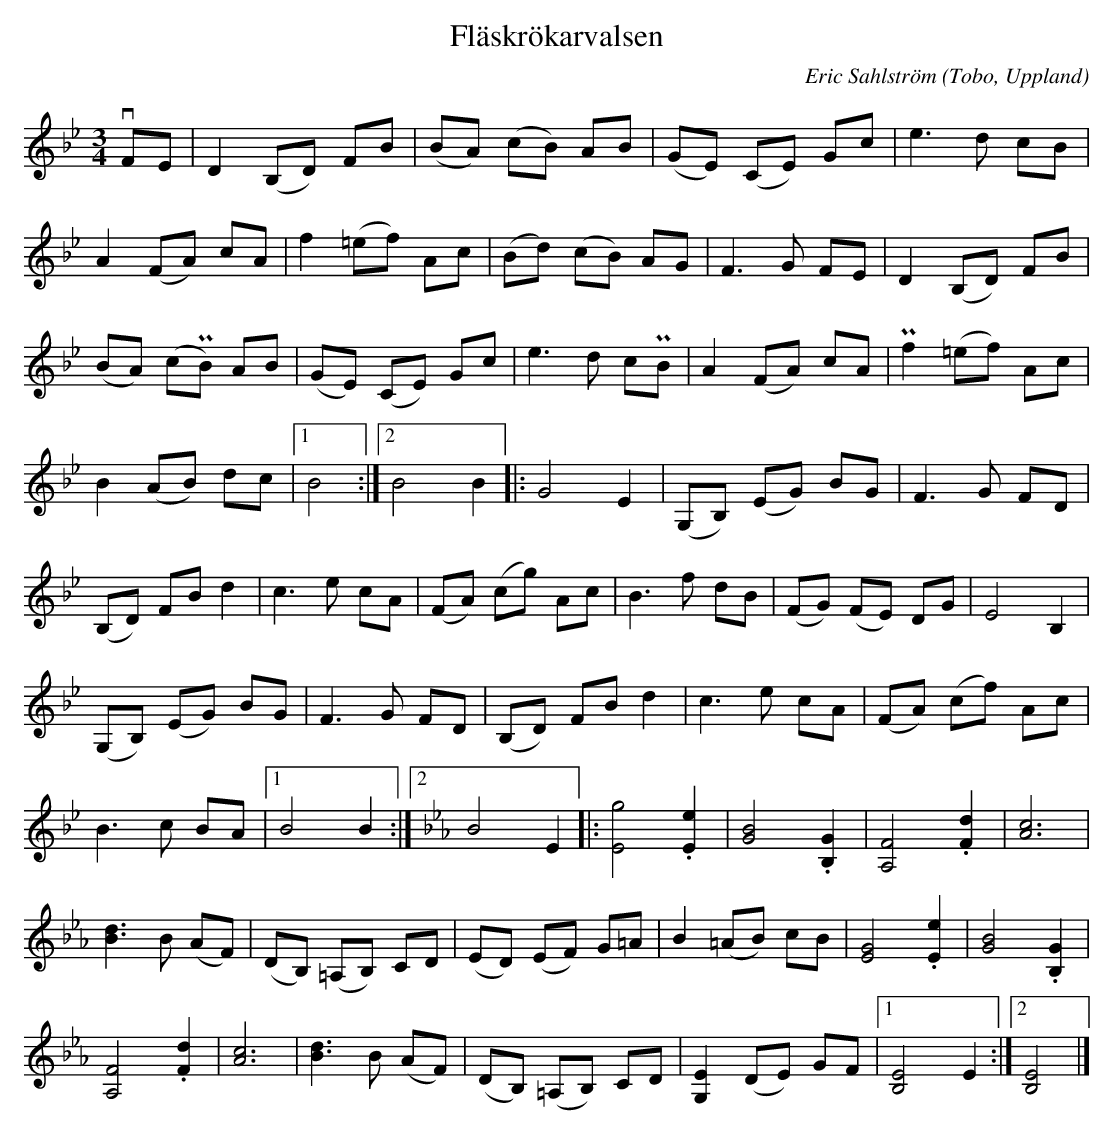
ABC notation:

X:1
T:Fläskrökarvalsen
C:Eric Sahlström
O:Tobo, Uppland
L:1/8
M:3/4
K:Bb
V:1
vFE | D2 (B,D) FB | (BA) (cB) AB | (GE) (CE) Gc | e3 d cB |
A2 (FA) cA | f2 (=ef) Ac | (Bd) (cB) AG | F3 G FE | D2 (B,D) FB |
(BA) (c!uppermordent!B) AB | (GE) (CE) Gc | e3 d c!uppermordent!B | A2 (FA) cA | !uppermordent!f2 (=ef) Ac |
B2 (AB) dc |1 B4 :|2 B4 B2 |: G4 E2 | (G,B,) (EG) BG | F3 G FD |
(B,D) FB d2 | c3 e cA | (FA) (cg) Ac | B3 f dB | (FG) (FE) DG | E4 B,2 |
(G,B,) (EG) BG | F3 G FD | (B,D) FB d2 | c3 e cA | (FA) (cf) Ac |
B3 c BA |1 B4 B2 :|2 [K:Eb] B4 E2 |: [gE]4 .[eE]2 | [BG]4 .[GB,]2 | [FA,]4 .[dF]2 | [cA]6 |
[dB]3 B (AF) | (DB,) (=A,B,) CD | (ED) (EF) G=A | B2 (=AB) cB | [GE]4 .[eE]2 | [BG]4 .[GB,]2 |
[FA,]4 .[dF]2 | [cA]6 | [dB]3 B (AF) | (DB,) (=A,B,) CD | [G,E]2 (DE) GF |1 [EB,]4 E2 :|2 [EB,]4 |]
